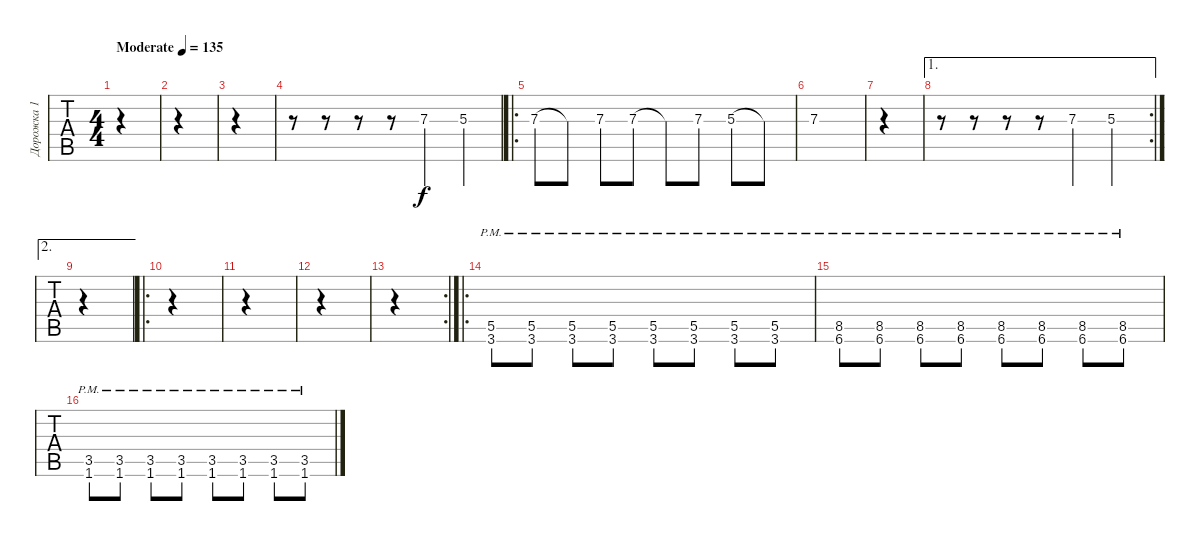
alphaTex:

\track ("Дорожка 1" "Дорожка 1") {instrument distortionguitar}
\staff {tabs}
\tuning (E4 B3 G3 D3 A2 E2) {hide}
\ts (4 4)
\tempo (135 "Moderate")
\clef g2
\ks c
|
|
|
r.8 r.8 r.8 r.8 7.3.4 5.3.4 |
\ro
7.3.8 7.3{t}.8 7.3.8 7.3.8 7.3{t}.8 7.3.8 5.3.8 5.3{t}.8 |
7.3.1 |
|
\ae 1
\rc 2
r.8 r.8 r.8 r.8 7.3.4 5.3.4 |
\ae 2
|
\ro
|
|
|
\rc 2
|
\ro
(5.5{pm} 3.6{pm}).8 (5.5{pm} 3.6{pm}).8 (5.5{pm} 3.6{pm}).8 (5.5{pm} 3.6{pm}).8 (5.5{pm} 3.6{pm}).8 (5.5{pm} 3.6{pm}).8 (5.5{pm} 3.6{pm}).8 (5.5{pm} 3.6{pm}).8 |
(8.5{pm} 6.6{pm}).8 (8.5{pm} 6.6{pm}).8 (8.5{pm} 6.6{pm}).8 (8.5{pm} 6.6{pm}).8 (8.5{pm} 6.6{pm}).8 (8.5{pm} 6.6{pm}).8 (8.5{pm} 6.6{pm}).8 (8.5{pm} 6.6{pm}).8 |
(3.5{pm} 1.6{pm}).8 (3.5{pm} 1.6{pm}).8 (3.5{pm} 1.6{pm}).8 (3.5{pm} 1.6{pm}).8 (3.5{pm} 1.6{pm}).8 (3.5{pm} 1.6{pm}).8 (3.5{pm} 1.6{pm}).8 (3.5{pm} 1.6{pm}).8
